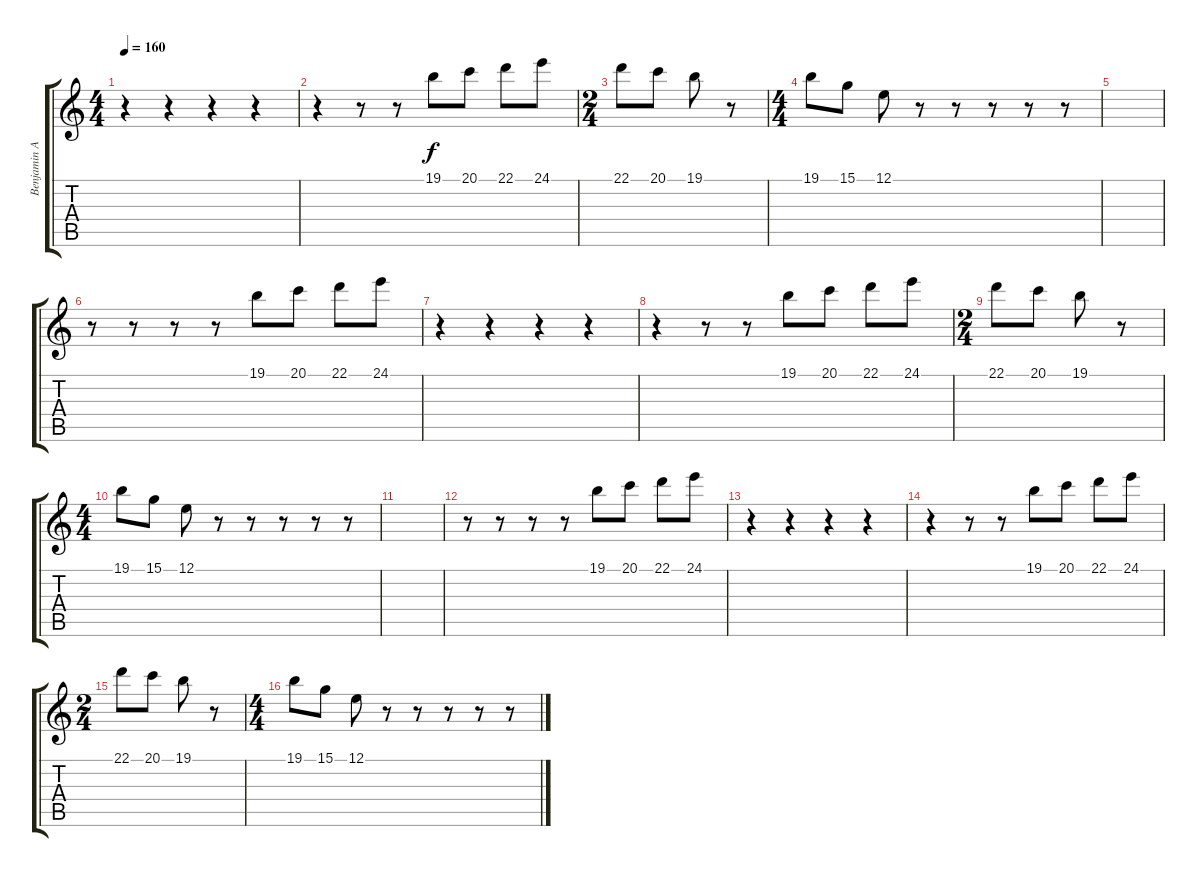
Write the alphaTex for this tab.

\track ("Benjamin Andre (Kalimba)" "Benjamin A") {instrument kalimba}
\staff {score tabs}
\tuning (E4 B3 G3 D3 A2 E2) {hide}
\ts (4 4)
\tempo 160
\clef g2
\ks c
r.4{dy f} r.4 r.4 r.4 |
r.4 r.8 r.8 19.1.8 20.1.8 22.1.8 24.1.8 |
\ts (2 4)
22.1.8 20.1.8 19.1.8 r.8 |
\ts (4 4)
19.1.8 15.1.8 12.1.8 r.8 r.8 r.8 r.8 r.8 |
|
r.8 r.8 r.8 r.8 19.1.8 20.1.8 22.1.8 24.1.8 |
r.4 r.4 r.4 r.4 |
r.4 r.8 r.8 19.1.8 20.1.8 22.1.8 24.1.8 |
\ts (2 4)
22.1.8 20.1.8 19.1.8 r.8 |
\ts (4 4)
19.1.8 15.1.8 12.1.8 r.8 r.8 r.8 r.8 r.8 |
|
r.8 r.8 r.8 r.8 19.1.8 20.1.8 22.1.8 24.1.8 |
r.4 r.4 r.4 r.4 |
r.4 r.8 r.8 19.1.8 20.1.8 22.1.8 24.1.8 |
\ts (2 4)
22.1.8 20.1.8 19.1.8 r.8 |
\ts (4 4)
19.1.8 15.1.8 12.1.8 r.8 r.8 r.8 r.8 r.8
